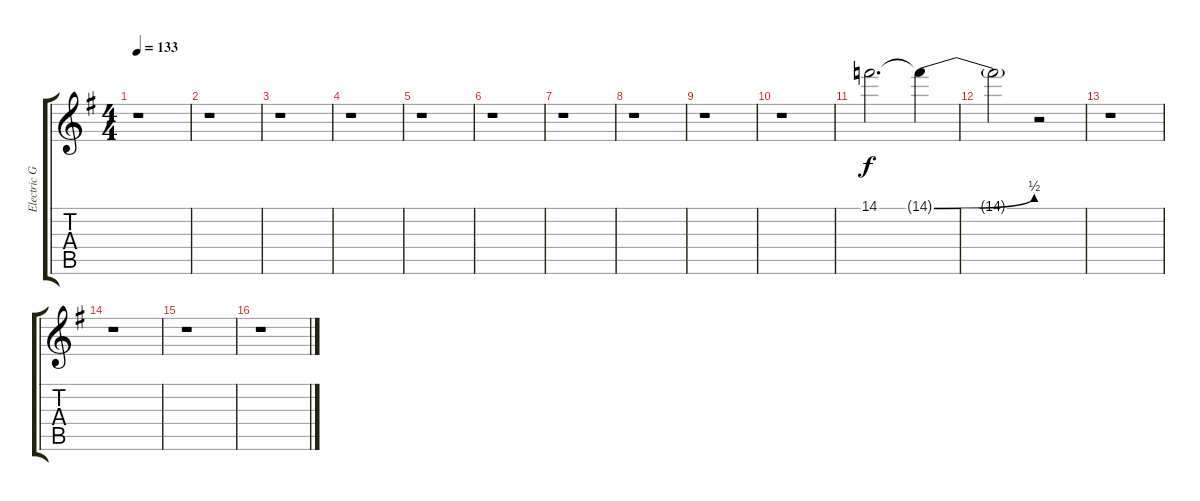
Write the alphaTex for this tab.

\track ("Electric Guitar 3" "Electric G") {instrument distortionguitar}
\staff {score tabs}
\tuning (Eb4 Bb3 Gb3 Db3 Ab2 Eb2) {hide}
\ts (4 4)
\tempo 133
\clef g2
\ks g
r.1{dy f} |
r.1 |
r.1 |
r.1 |
r.1 |
r.1 |
r.1 |
r.1 |
r.1 |
r.1 |
14.1.2{d} 14.1{be (bend 0 0 60 2) t}.4 |
14.1{t}.2 r.2 |
r.1 |
r.1 |
r.1 |
r.1
